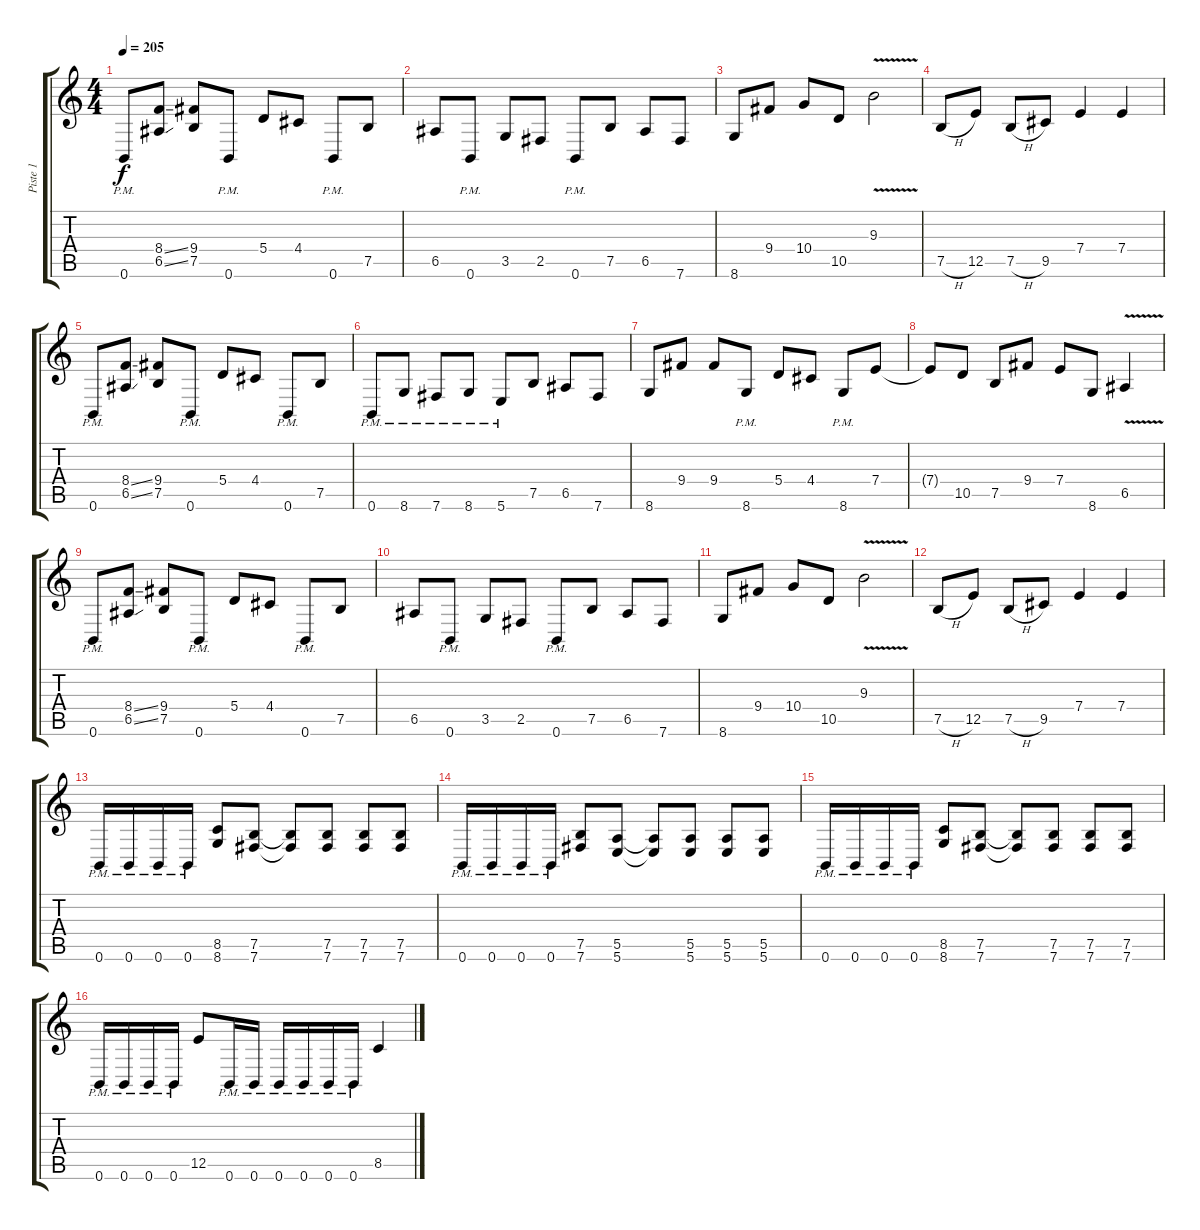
\track ("Piste 1" "Piste 1") {instrument distortionguitar}
\staff {score tabs}
\tuning (B3 Gb3 D3 A2 E2 B1) {hide}
\ts (4 4)
\tempo 205
\clef g2
\ks c
0.6{pm}.8{dy f} (8.4{ss} 6.5{ss}).8 (9.4 7.5).8 0.6{pm}.8 5.4.8 4.4.8 0.6{pm}.8 7.5.8 |
6.5.8 0.6{pm}.8 3.5.8 2.5.8 0.6{pm}.8 7.5.8 6.5.8 7.6.8 |
8.6.8 9.4.8 10.4.8 10.5.8 9.3{v}.2 |
7.5{h}.8 12.5.8 7.5{h}.8 9.5.8 7.4.4 7.4.4 |
0.6{pm}.8 (8.4{ss} 6.5{ss}).8 (9.4 7.5).8 0.6{pm}.8 5.4.8 4.4.8 0.6{pm}.8 7.5.8 |
0.6{pm}.8 8.6{pm}.8 7.6{pm}.8 8.6{pm}.8 5.6{pm}.8 7.5.8 6.5.8 7.6.8 |
8.6.8 9.4.8 9.4.8 8.6{pm}.8 5.4.8 4.4.8 8.6{pm}.8 7.4.8 |
7.4{t}.8 10.5.8 7.5.8 9.4.8 7.4.8 8.6.8 6.5{v}.4 |
0.6{pm}.8 (8.4{ss} 6.5{ss}).8 (9.4 7.5).8 0.6{pm}.8 5.4.8 4.4.8 0.6{pm}.8 7.5.8 |
6.5.8 0.6{pm}.8 3.5.8 2.5.8 0.6{pm}.8 7.5.8 6.5.8 7.6.8 |
8.6.8 9.4.8 10.4.8 10.5.8 9.3{v}.2 |
7.5{h}.8 12.5.8 7.5{h}.8 9.5.8 7.4.4 7.4.4 |
0.6{pm}.16 0.6{pm}.16 0.6{pm}.16 0.6{pm}.16 (8.5 8.6).8 (7.5 7.6).8 (7.5{t} 7.6{t}).8 (7.5 7.6).8 (7.5 7.6).8 (7.5 7.6).8 |
0.6{pm}.16 0.6{pm}.16 0.6{pm}.16 0.6{pm}.16 (7.5 7.6).8 (5.5 5.6).8 (5.5{t} 5.6{t}).8 (5.5 5.6).8 (5.5 5.6).8 (5.5 5.6).8 |
0.6{pm}.16 0.6{pm}.16 0.6{pm}.16 0.6{pm}.16 (8.5 8.6).8 (7.5 7.6).8 (7.5{t} 7.6{t}).8 (7.5 7.6).8 (7.5 7.6).8 (7.5 7.6).8 |
0.6{pm}.16 0.6{pm}.16 0.6{pm}.16 0.6{pm}.16 12.5.8 0.6{pm}.16 0.6{pm}.16 0.6{pm}.16 0.6{pm}.16 0.6{pm}.16 0.6{pm}.16 8.5.4
